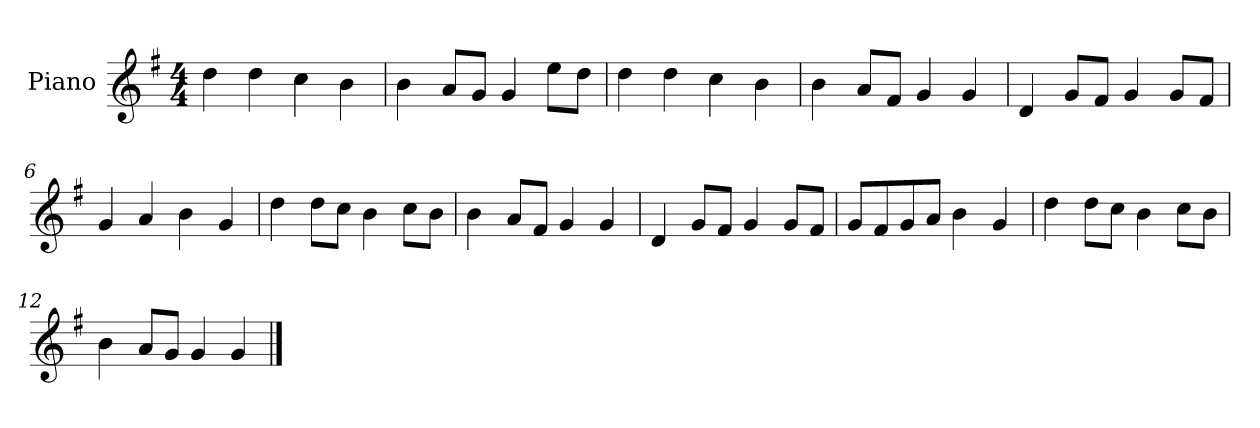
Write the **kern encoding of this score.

**kern
*part1
*staff1
*I"Piano
*I'P-no
*clefG2
*k[f#]
*M4/4
*MM90
=1
4dd\
4dd\
4cc\
4b\
=2
4b\
8a/L
8g/J
4g/
8ee\L
8dd\J
=3
4dd\
4dd\
4cc\
4b\
=4
4b\
8a/L
8f#/J
4g/
4g/
=5
4d/
8g/L
8f#/J
4g/
8g/L
8f#/J
=6
4g/
4a/
4b\
4g/
=7
4dd\
8dd\L
8cc\J
4b\
8cc\L
8b\J
!!LO:LB:g=z
=8
4b\
8a/L
8f#/J
4g/
4g/
=9
4d/
8g/L
8f#/J
4g/
8g/L
8f#/J
=10
8g/L
8f#/
8g/
8a/J
4b\
4g/
=11
4dd\
8dd\L
8cc\J
4b\
8cc\L
8b\J
=12
4b\
8a/L
8g/J
4g/
4g/
==
*-
